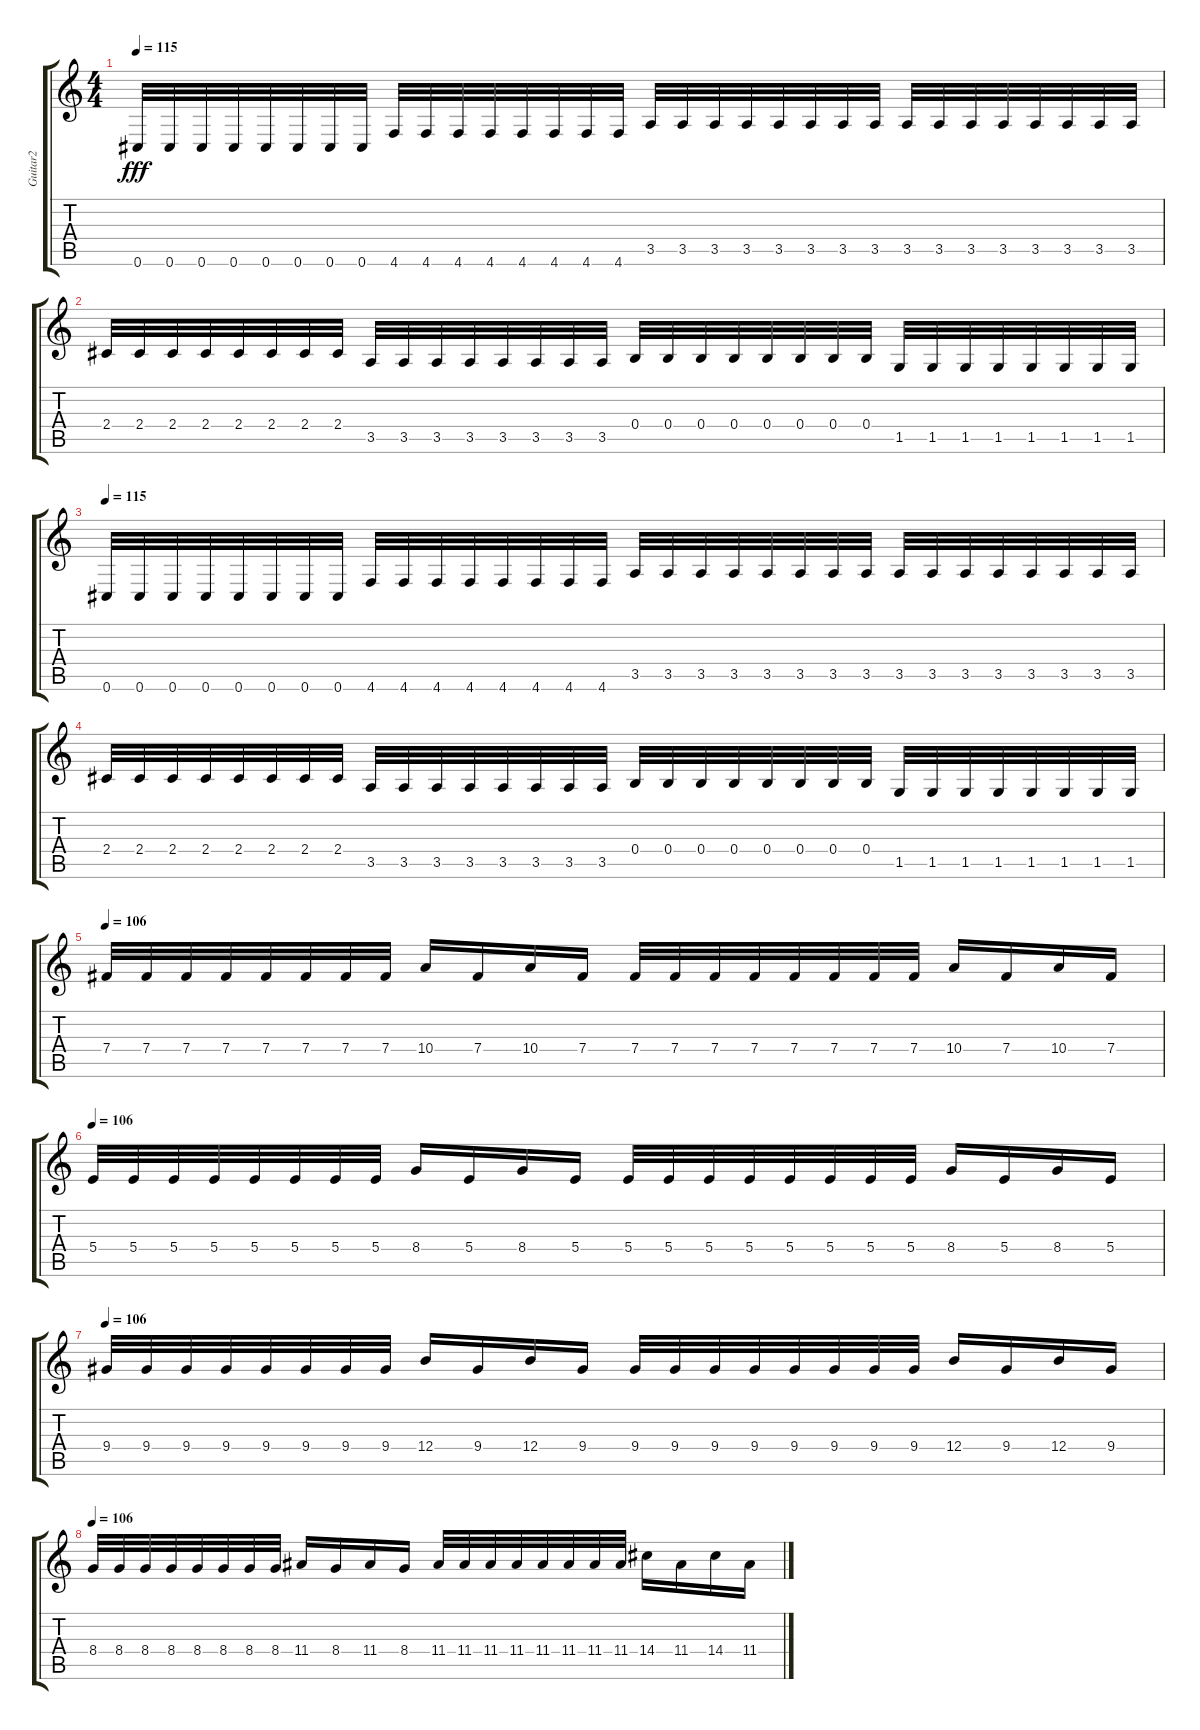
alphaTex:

\track ("Guitar2" "Guitar2") {instrument distortionguitar}
\staff {score tabs}
\tuning (Db4 Ab3 E3 B2 Gb2 Db2) {hide}
\ts (4 4)
\tempo 115
\clef g2
\ks c
0.6.32{dy fff} 0.6.32 0.6.32 0.6.32 0.6.32 0.6.32 0.6.32 0.6.32 4.6.32 4.6.32 4.6.32 4.6.32 4.6.32 4.6.32 4.6.32 4.6.32 3.5.32 3.5.32 3.5.32 3.5.32 3.5.32 3.5.32 3.5.32 3.5.32 3.5.32 3.5.32 3.5.32 3.5.32 3.5.32 3.5.32 3.5.32 3.5.32 |
2.4.32 2.4.32 2.4.32 2.4.32 2.4.32 2.4.32 2.4.32 2.4.32 3.5.32 3.5.32 3.5.32 3.5.32 3.5.32 3.5.32 3.5.32 3.5.32 0.4.32 0.4.32 0.4.32 0.4.32 0.4.32 0.4.32 0.4.32 0.4.32 1.5.32 1.5.32 1.5.32 1.5.32 1.5.32 1.5.32 1.5.32 1.5.32 |
\tempo 115
0.6.32 0.6.32 0.6.32 0.6.32 0.6.32 0.6.32 0.6.32 0.6.32 4.6.32 4.6.32 4.6.32 4.6.32 4.6.32 4.6.32 4.6.32 4.6.32 3.5.32 3.5.32 3.5.32 3.5.32 3.5.32 3.5.32 3.5.32 3.5.32 3.5.32 3.5.32 3.5.32 3.5.32 3.5.32 3.5.32 3.5.32 3.5.32 |
2.4.32 2.4.32 2.4.32 2.4.32 2.4.32 2.4.32 2.4.32 2.4.32 3.5.32 3.5.32 3.5.32 3.5.32 3.5.32 3.5.32 3.5.32 3.5.32 0.4.32 0.4.32 0.4.32 0.4.32 0.4.32 0.4.32 0.4.32 0.4.32 1.5.32 1.5.32 1.5.32 1.5.32 1.5.32 1.5.32 1.5.32 1.5.32 |
\tempo 106
7.4.32 7.4.32 7.4.32 7.4.32 7.4.32 7.4.32 7.4.32 7.4.32 10.4.16 7.4.16 10.4.16 7.4.16 7.4.32 7.4.32 7.4.32 7.4.32 7.4.32 7.4.32 7.4.32 7.4.32 10.4.16 7.4.16 10.4.16 7.4.16 |
\tempo 106
5.4.32 5.4.32 5.4.32 5.4.32 5.4.32 5.4.32 5.4.32 5.4.32 8.4.16 5.4.16 8.4.16 5.4.16 5.4.32 5.4.32 5.4.32 5.4.32 5.4.32 5.4.32 5.4.32 5.4.32 8.4.16 5.4.16 8.4.16 5.4.16 |
\tempo 106
9.4.32 9.4.32 9.4.32 9.4.32 9.4.32 9.4.32 9.4.32 9.4.32 12.4.16 9.4.16 12.4.16 9.4.16 9.4.32 9.4.32 9.4.32 9.4.32 9.4.32 9.4.32 9.4.32 9.4.32 12.4.16 9.4.16 12.4.16 9.4.16 |
\tempo 106
8.4.32 8.4.32 8.4.32 8.4.32 8.4.32 8.4.32 8.4.32 8.4.32 11.4.16 8.4.16 11.4.16 8.4.16 11.4.32 11.4.32 11.4.32 11.4.32 11.4.32 11.4.32 11.4.32 11.4.32 14.4.16 11.4.16 14.4.16 11.4.16
